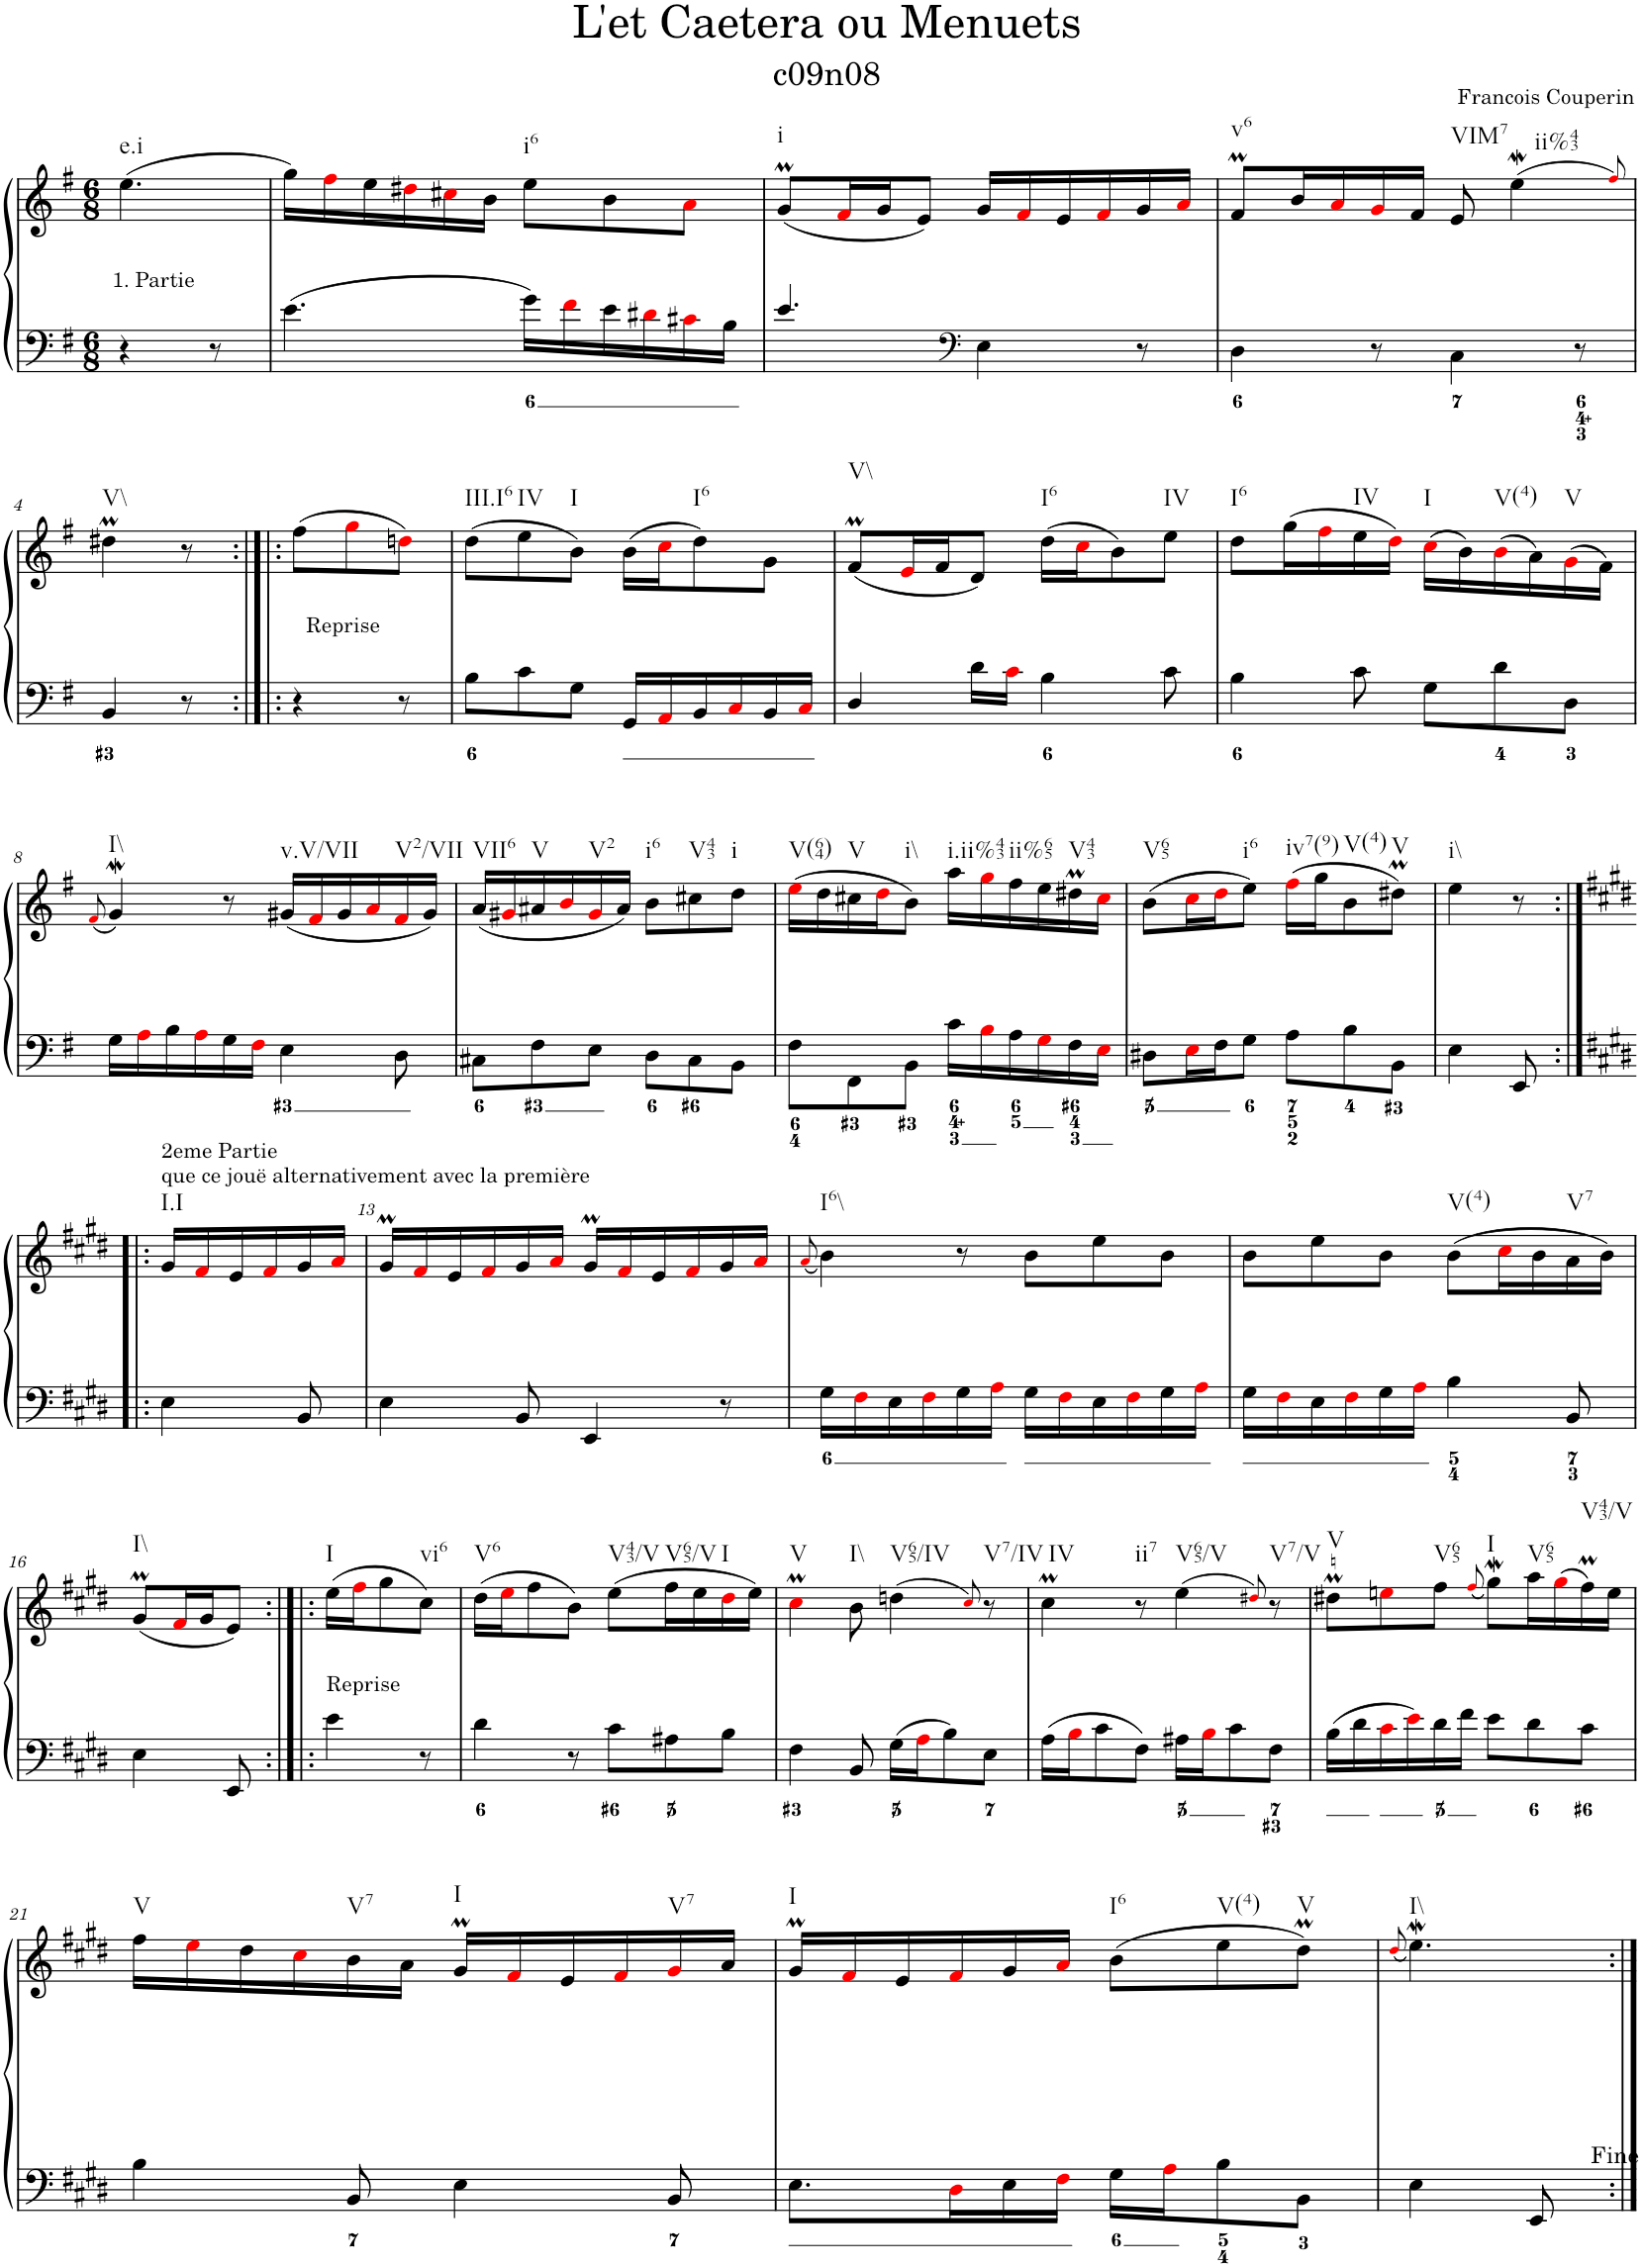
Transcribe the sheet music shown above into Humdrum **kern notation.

**kern	**kern
*part1	*part1
*staff2	*staff1
*I"Piano	*
*I'Pno.	*
*clefF4	*clefG2
*k[f#]	*k[f#]
*M6/8	*M6/8
=	=
!	!LO:TX:b:t=e.i
!LO:TX:a:t=1. Partie	!
4r	(4.ee\
8r	.
=1	=1
4.e\	16gg\LL)
.	16ff#i\
.	16ee\
.	16dd#Xi\
.	16cc#Xi\
.	16b\JJ
!	!LO:TX:b:t=i6
16g\LL	8ee\L
16f#i\	.
16e\	8b\
16d#Xi\	.
16c#Xi\	8ai\J
16B\JJ	.
=2	=2
!	!LO:TX:b:t=i
4.e/	(8gM/L
.	16f#i/L
.	16g/J
.	8e/J)
*clefF4	*
4E\	16g/LL
.	16f#i/
.	16e/
.	16f#i/
8r	16g/
.	16ai/JJ
=3	=3
!	!LO:TX:b:t=v6
4D\	8f#m/L
.	16b/L
.	16ai/
8r	16gi/
.	16f#/JJ
!	!LO:TX:b:t=VIM7
4C\	8e/
!	!LO:TX:b:t=ii%43
.	(4eeW\
8r	.
.	8qff#i/)
!!LO:LB:g=z
=4	=4
!	!LO:TX:b:t=V\\
4BB/	4dd#Xm\
8r	8r
=4X1:|!|:	=4X1:|!|:
!LO:TX:a:t=Reprise	!
4r	(8ff#\L
.	8ggi\
8r	8ddni\J)
=5	=5
!	!LO:TX:b:t=III.I6
8B\L	(8dd\L
!	!LO:TX:b:t=IV
8c\	8ee\
!	!LO:TX:b:t=I
8G\J	8b\J)
16GG/LL	(16b\LL
16AAi/	16cci\J
!	!LO:TX:b:t=I6
16BB/	8dd\)
16Ci/	.
16BB/	8g\J
16Ci/JJ	.
=6	=6
!	!LO:TX:b:t=V\\
4D/	(8f#m/L
.	16ei/L
.	16f#/J
16d\LL	8d/J)
16ci\JJ	.
!	!LO:TX:b:t=I6
4B\	(16dd\LL
.	16cci\J
.	8b\)
!	!LO:TX:b:t=IV
8c\	8ee\J
=7	=7
!	!LO:TX:b:t=I6
4B\	8dd\L
.	(16gg\L
.	16ff#i\
!	!LO:TX:b:t=IV
8c\	16ee\
.	16ddi\JJ)
!	!LO:TX:b:t=I
8G\L	(16cci\LL
.	16b\)
!	!LO:TX:b:t=V(4)
8d\	(16bi\
.	16a\)
!	!LO:TX:b:t=V
8D\J	(16gi\
.	16f#\JJ)
!!LO:LB:g=z
=8	=8
.	(8qf#i/
!	!LO:TX:b:t=I\\
16G\LL	4gw/)
16Ai\	.
16B\	.
16Ai\	.
16G\	8r
16F#i\JJ	.
!	!LO:TX:b:t=v.V/VII
4E\	(16g#X/LL
.	16f#i/
.	16g#/
.	16ai/
!	!LO:TX:b:t=V2/VII
8D\	16f#i/
.	16g#/JJ)
=9	=9
!	!LO:TX:b:t=VII6
8C#X\L	(16a/LL
.	16g#Xi/
!	!LO:TX:b:t=V
8F#\	16a#X/
.	16bi/
!	!LO:TX:b:t=V2
8E\J	16g#i/
.	16a#/JJ)
!	!LO:TX:b:t=i6
8D\L	8b\L
!	!LO:TX:b:t=V43
8C#\	8cc#X\
!	!LO:TX:b:t=i
8BB\J	8dd\J
=10	=10
!	!LO:TX:b:t=V(64)
8F#\L	(16eei\LL
.	16dd\
!	!LO:TX:b:t=V
8FF#\	16cc#X\
.	16ddi\J
!	!LO:TX:b:t=i\\
8BB\J	8b\J)
!	!LO:TX:b:t=i.ii%43
16c\LL	16aa\LL
16Bi\	16ggi\
!	!LO:TX:b:t=ii%65
16A\	16ff#\
16Gi\	16ee\
!	!LO:TX:b:t=V43
16F#\	16dd#Xm\
16Ei\JJ	16cc#i\JJ
=11	=11
!	!LO:TX:b:t=V65
8D#X\L	(8b\L
16Ei\L	16cci\L
16F#\J	16ddi\J
!	!LO:TX:b:t=i6
8G\J	8ee\J)
!	!LO:TX:b:t=iv7(9)
8A\L	(16ff#i\LL
.	16gg\J
!	!LO:TX:b:t=V(4)
8B\	8b\
!	!LO:TX:b:t=V
8BB\J	8dd#Xm\J)
=12	=12
!	!LO:TX:b:t=i\\
4E\	4ee\
8EE/	8r
!!LO:LB:g=z
=12X2:|!|:	=12X2:|!|:
*k[f#c#g#d#]	*k[f#c#g#d#]
!	!LO:TX:a:t=2eme Partie
!	!LO:TX:a:t=que ce jouë alternativement avec la première
!	!LO:TX:b:t=I.I
4E\	16g#/LL
.	16f#i/
.	16e/
.	16f#i/
8BB/	16g#/
.	16ai/JJ
=13	=13
4E\	16g#m/LL
.	16f#i/
.	16e/
.	16f#i/
8BB/	16g#/
.	16ai/JJ
4EE/	16g#m/LL
.	16f#i/
.	16e/
.	16f#i/
8r	16g#/
.	16ai/JJ
=14	=14
.	(8qai/
!	!LO:TX:b:t=I6\\
16G#\LL	4b\)
16F#i\	.
16E\	.
16F#i\	.
16G#\	8r
16Ai\JJ	.
16G#\LL	8b\L
16F#i\	.
16E\	8ee\
16F#i\	.
16G#\	8b\J
16Ai\JJ	.
=15	=15
16G#\LL	8b\L
16F#i\	.
16E\	8ee\
16F#i\	.
16G#\	8b\J
16Ai\JJ	.
!	!LO:TX:b:t=V(4)
4B\	(8b\L
.	16cc#i\L
.	16b\
!	!LO:TX:b:t=V7
8BB/	16a\
.	16b\JJ)
!!LO:LB:g=z
=16	=16
!	!LO:TX:b:t=I\\
4E\	(8g#m/L
.	16f#i/L
.	16g#/J
8EE/	8e/J)
=16X3:|!|:	=16X3:|!|:
!	!LO:TX:b:t=I
!LO:TX:a:t=Reprise	!
4e\	(16ee\LL
.	16ff#i\J
.	8gg#\
!	!LO:TX:b:t=vi6
8r	8cc#\J)
=17	=17
!	!LO:TX:b:t=V6
4d#\	(16dd#\LL
.	16eei\J
.	8ff#\
8r	8b\J)
!	!LO:TX:b:t=V43/V
8c#\L	(8ee\L
!	!LO:TX:b:t=V65/V
8A#X\	16ff#\L
.	16ee\
!	!LO:TX:b:t=I
8B\J	16dd#i\
.	16ee\JJ)
=18	=18
!	!LO:TX:b:t=V
4F#\	4cc#Mi\
!	!LO:TX:b:t=I\\
8BB/	8b\
!	!LO:TX:b:t=V65/IV
16G#\LL	(4ddn\
16Ai\J	.
8B\	.
.	8qcc#i/)
!	!LO:TX:b:t=V7/IV
8E\J	8r
=19	=19
!	!LO:TX:b:t=IV
16A\LL	4cc#M\
16Bi\J	.
8c#\	.
!	!LO:TX:b:t=ii7
8F#\J	8r
!	!LO:TX:b:t=V65/V
16A#X\LL	(4ee\
16Bi\J	.
8c#\	.
.	8qdd#Xi/)
!	!LO:TX:b:t=V7/V
8F#\J	8r
=20	=20
!	!LO:TX:b:t=V
16B\LL	8dd#Xm\L
16d#\	.
16c#i\	8eeni\
16ei\	.
!	!LO:TX:b:t=V65
16d#\	8ff#\J
16f#\JJ	.
.	(8qff#i/
!	!LO:TX:b:t=I
8e\L	8gg#W\L)
!	!LO:TX:b:t=V65
8d#\	16aa\L
.	(16gg#i\
!	!LO:TX:b:t=V43/V
8c#\J	16ff#M\)
.	16ee\JJ
!!LO:LB:g=z
=21	=21
!	!LO:TX:b:t=V
4B\	16ff#\LL
.	16eei\
.	16dd#\
.	16cc#i\
!	!LO:TX:b:t=V7
8BB/	16b\
.	16a\JJ
!	!LO:TX:b:t=I
4E\	16g#m/LL
.	16f#i/
.	16e/
.	16f#i/
!	!LO:TX:b:t=V7
8BB/	16g#i/
.	16a/JJ
=22	=22
!	!LO:TX:b:t=I
8.E\L	16g#m/LL
.	16f#i/
.	16e/
16D#i\L	16f#i/
16E\	16g#/
16F#i\JJ	16ai/JJ
!	!LO:TX:b:t=I6
16G#\LL	(8b\L
16Ai\J	.
!	!LO:TX:b:t=V(4)
8B\	8ee\
!	!LO:TX:b:t=V
8BB\J	8dd#m\J)
=23	=23
.	(8qdd#i/
!	!LO:TX:b:t=I\\
4E\	4.eew\)
8EE/	.
=:|!	=:|!
*-	*-
